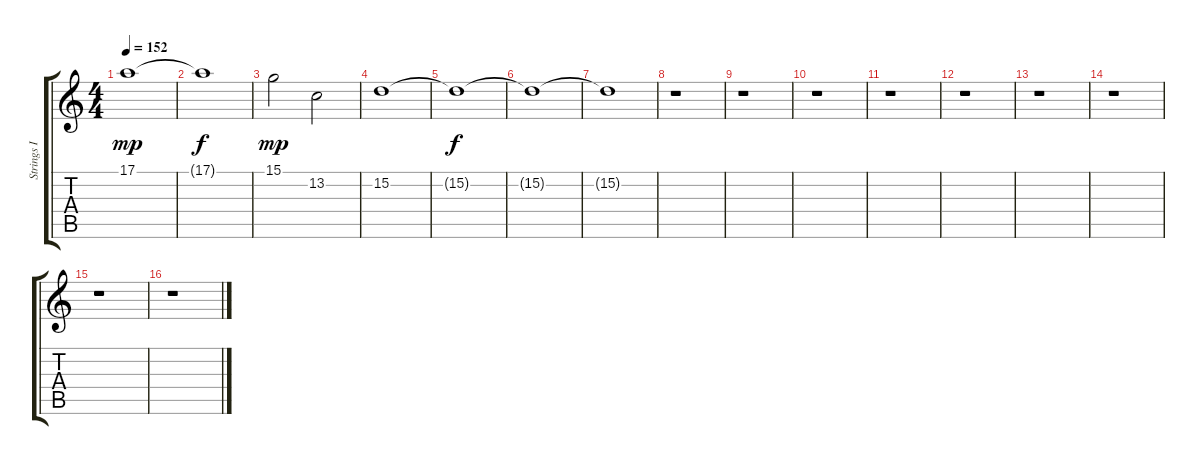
\track ("Strings I" "Strings I") {instrument stringensemble1}
\staff {score tabs}
\tuning (E4 B3 G3 D3 A2 E2) {hide}
\ts (4 4)
\tempo 152
\clef g2
\ks c
17.1.1{dy mp} |
17.1{t}.1{dy f} |
15.1.2{dy mp} 13.2.2 |
15.2.1 |
15.2{t}.1{dy f} |
15.2{t}.1 |
15.2{t}.1 |
r.1 |
r.1 |
r.1 |
r.1 |
r.1 |
r.1 |
r.1 |
r.1 |
r.1
